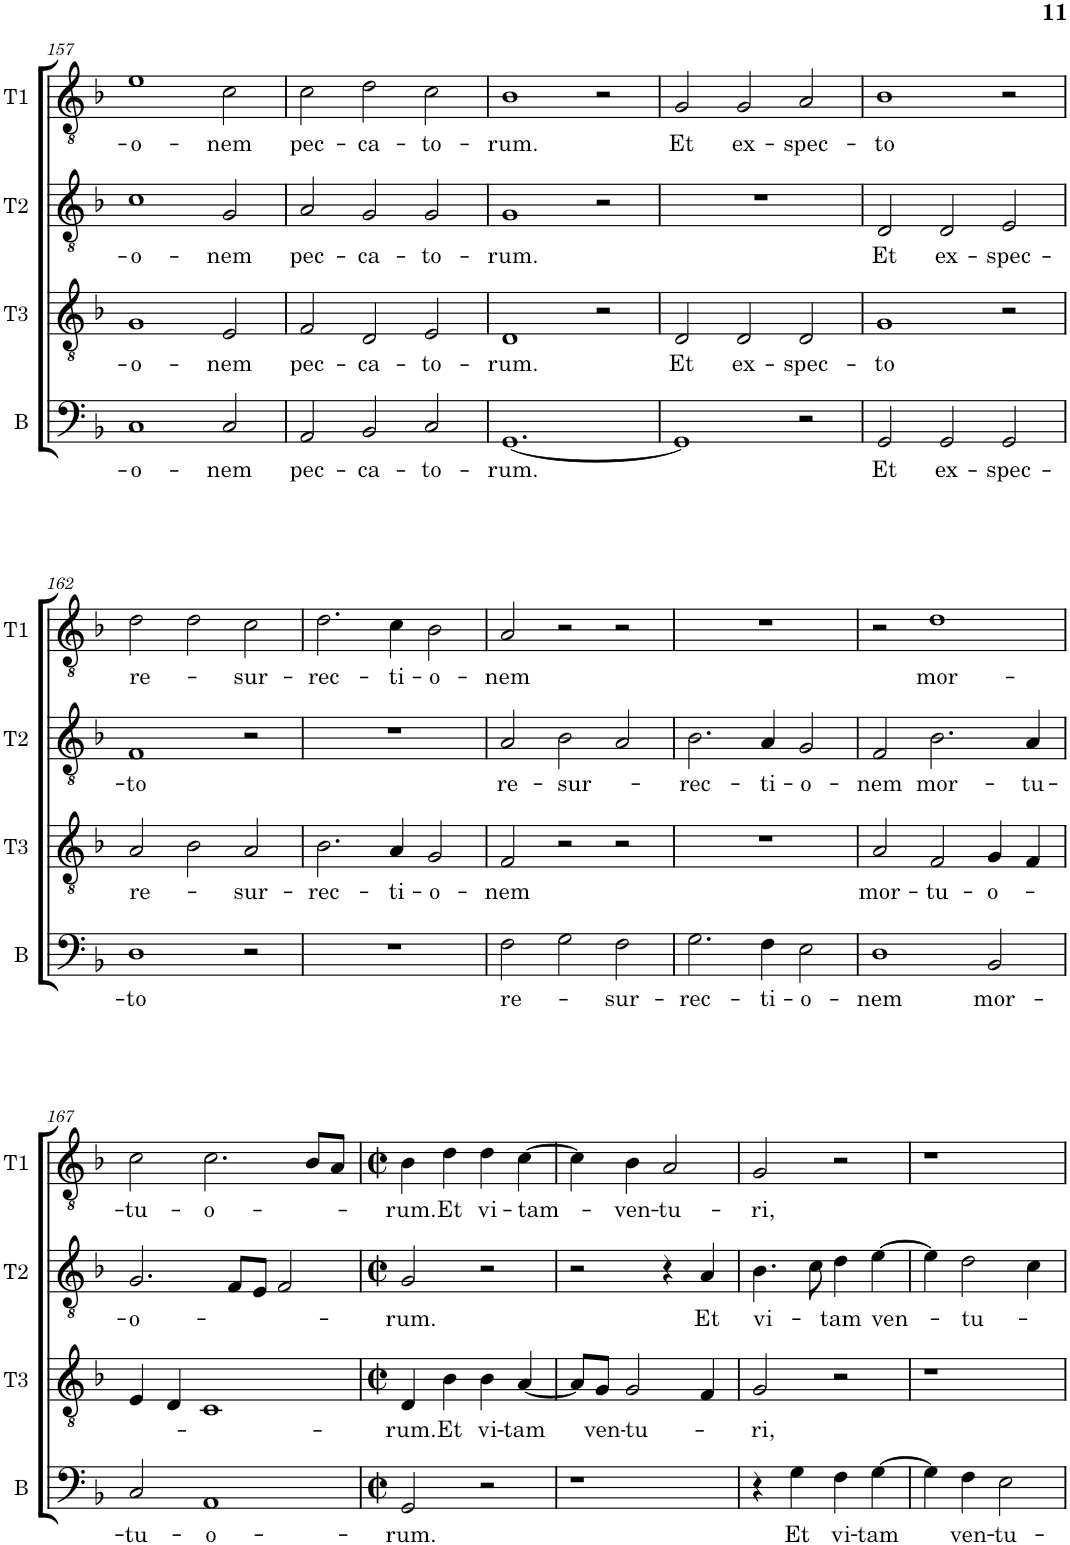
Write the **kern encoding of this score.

**kern	**text	**kern	**text	**kern	**text	**kern	**text
*part4	*part4	*part3	*part3	*part2	*part2	*part1	*part1
*staff4	*staff4	*staff3	*staff3	*staff2	*staff2	*staff1	*staff1
*I"B	*	*I"T3	*	*I"T2	*	*I"T1	*
*I'B	*	*I'T3	*	*I'T2	*	*I'T1	*
!!LO:PB:g=z
*clefF4	*	*clefGv2	*	*clefGv2	*	*clefGv2	*
*k[b-]	*	*k[b-]	*	*k[b-]	*	*k[b-]	*
*M3/2	*	*M3/2	*	*M3/2	*	*M3/2	*
=157	=157	=157	=157	=157	=157	=157	=157
!	!LO:LY:b	!	!LO:LY:b	!	!LO:LY:b	!	!LO:LY:b
1C	-o-	1G	-o-	1c	-o-	1e	-o-
!	!LO:LY:b	!	!LO:LY:b	!	!LO:LY:b	!	!LO:LY:b
2C/	-nem	2E/	-nem	2G/	-nem	2c\	-nem
=158	=158	=158	=158	=158	=158	=158	=158
!	!LO:LY:b	!	!LO:LY:b	!	!LO:LY:b	!	!LO:LY:b
2AA/	pec-	2F/	pec-	2A/	pec-	2c\	pec-
!	!LO:LY:b	!	!LO:LY:b	!	!LO:LY:b	!	!LO:LY:b
2BB-/	-ca-	2D/	-ca-	2G/	-ca-	2d\	-ca-
!	!LO:LY:b	!	!LO:LY:b	!	!LO:LY:b	!	!LO:LY:b
2C/	-to-	2E/	-to-	2G/	-to-	2c\	-to-
=159	=159	=159	=159	=159	=159	=159	=159
!	!LO:LY:b	!	!LO:LY:b	!	!LO:LY:b	!	!LO:LY:b
[1.GG	-rum.	1D	-rum.	1G	-rum.	1B-	-rum.
.	.	2r	.	2r	.	2r	.
=160	=160	=160	=160	=160	=160	=160	=160
!	!	!	!LO:LY:b	!	!	!	!LO:LY:b
1GG]	.	2D/	Et	1.r	.	2G/	Et
!	!	!	!LO:LY:b	!	!	!	!LO:LY:b
.	.	2D/	ex-	.	.	2G/	ex-
!	!	!	!LO:LY:b	!	!	!	!LO:LY:b
2r	.	2D/	-spec-	.	.	2A/	-spec-
=161	=161	=161	=161	=161	=161	=161	=161
!	!LO:LY:b	!	!LO:LY:b	!	!LO:LY:b	!	!LO:LY:b
2GG/	Et	1G	-to	2D/	Et	1B-	-to
!	!LO:LY:b	!	!	!	!LO:LY:b	!	!
2GG/	ex-	.	.	2D/	ex-	.	.
!	!LO:LY:b	!	!	!	!LO:LY:b	!	!
2GG/	-spec-	2r	.	2E/	-spec-	2r	.
!!LO:LB:g=z
=162	=162	=162	=162	=162	=162	=162	=162
!	!LO:LY:b	!	!LO:LY:b	!	!LO:LY:b	!	!LO:LY:b
1D	-to	2A/	re-	1F	-to	2d\	re-
.	.	2B-\	.	.	.	2d\	.
!	!	!	!LO:LY:b	!	!	!	!LO:LY:b
2r	.	2A/	-sur-	2r	.	2c\	-sur-
=163	=163	=163	=163	=163	=163	=163	=163
!	!	!	!LO:LY:b	!	!	!	!LO:LY:b
1.r	.	2.B-\	-rec-	1.r	.	2.d\	-rec-
!	!	!	!LO:LY:b	!	!	!	!LO:LY:b
.	.	4A/	-ti-	.	.	4c\	-ti-
!	!	!	!LO:LY:b	!	!	!	!LO:LY:b
.	.	2G/	-o-	.	.	2B-\	-o-
=164	=164	=164	=164	=164	=164	=164	=164
!	!LO:LY:b	!	!LO:LY:b	!	!LO:LY:b	!	!LO:LY:b
2F\	re-	2F/	-nem	2A/	re-	2A/	-nem
!	!	!	!	!	!LO:LY:b	!	!
2G\	.	2r	.	2B-\	-sur-	2r	.
!	!LO:LY:b	!	!	!	!	!	!
2F\	-sur-	2r	.	2A/	.	2r	.
=165	=165	=165	=165	=165	=165	=165	=165
!	!LO:LY:b	!	!	!	!LO:LY:b	!	!
2.G\	-rec-	1.r	.	2.B-\	-rec-	1.r	.
!	!LO:LY:b	!	!	!	!LO:LY:b	!	!
4F\	-ti-	.	.	4A/	-ti-	.	.
!	!LO:LY:b	!	!	!	!LO:LY:b	!	!
2E\	-o-	.	.	2G/	-o-	.	.
=166	=166	=166	=166	=166	=166	=166	=166
!	!LO:LY:b	!	!LO:LY:b	!	!LO:LY:b	!	!
1D	-nem	2A/	mor-	2F/	-nem	2r	.
!	!	!	!LO:LY:b	!	!LO:LY:b	!	!LO:LY:b
.	.	2F/	-tu-	2.B-\	mor-	1d	mor-
!	!LO:LY:b	!	!LO:LY:b	!	!	!	!
2BB-/	mor-	4G/	-o-	.	.	.	.
!	!	!	!	!	!LO:LY:b	!	!
.	.	4F/	.	4A/	-tu-	.	.
!!LO:LB:g=z
=167	=167	=167	=167	=167	=167	=167	=167
!	!LO:LY:b	!	!	!	!LO:LY:b	!	!LO:LY:b
2C/	-tu-	4E/	.	2.G/	-o-	2c\	-tu-
.	.	4D/	.	.	.	.	.
!	!LO:LY:b	!	!	!	!	!	!LO:LY:b
1AA	-o-	1C	.	.	.	2.c\	-o-
.	.	.	.	8F/L	.	.	.
.	.	.	.	8E/J	.	.	.
.	.	.	.	2F/	.	.	.
.	.	.	.	.	.	8B-/L	.
.	.	.	.	.	.	8A/J	.
=168	=168	=168	=168	=168	=168	=168	=168
*M2/2	*	*M2/2	*	*M2/2	*	*M2/2	*
*met(c|)	*	*met(c|)	*	*met(c|)	*	*met(c|)	*
!	!LO:LY:b	!	!LO:LY:b	!	!LO:LY:b	!	!LO:LY:b
2GG/	-rum.	4D/	-rum.	2G/	-rum.	4B-\	-rum.
!	!	!	!LO:LY:b	!	!	!	!LO:LY:b
.	.	4B-\	Et	.	.	4d\	Et
!	!	!	!LO:LY:b	!	!	!	!LO:LY:b
2r	.	4B-\	vi-	2r	.	4d\	vi-
!	!	!	!LO:LY:b	!	!	!	!LO:LY:b
.	.	[4A/	-tam	.	.	[4c\	-tam-
=169	=169	=169	=169	=169	=169	=169	=169
1r	.	8A/L]	.	2r	.	4c\]	.
!	!	!	!LO:LY:b	!	!	!	!
.	.	8G/J	ven-	.	.	.	.
!	!	!	!LO:LY:b	!	!	!	!LO:LY:b
.	.	2G/	-tu-	.	.	4B-\	-ven-
!	!	!	!	!	!	!	!LO:LY:b
.	.	.	.	4r	.	2A/	-tu-
!	!	!	!	!	!LO:LY:b	!	!
.	.	4F/	.	4A/	Et	.	.
=170	=170	=170	=170	=170	=170	=170	=170
!	!	!	!LO:LY:b	!	!LO:LY:b	!	!LO:LY:b
4r	.	2G/	-ri,	4.B-\	vi-	2G/	-ri,
!	!LO:LY:b	!	!	!	!	!	!
4G\	Et	.	.	.	.	.	.
.	.	.	.	8c\	.	.	.
!	!LO:LY:b	!	!	!	!LO:LY:b	!	!
4F\	vi-	2r	.	4d\	-tam	2r	.
!	!LO:LY:b	!	!	!	!LO:LY:b	!	!
[4G\	-tam	.	.	[4e\	ven-	.	.
=171	=171	=171	=171	=171	=171	=171	=171
4G\]	.	1r	.	4e\]	.	1r	.
!	!LO:LY:b	!	!	!	!LO:LY:b	!	!
4F\	ven-	.	.	2d\	-tu-	.	.
!	!LO:LY:b	!	!	!	!	!	!
2E\	-tu-	.	.	.	.	.	.
.	.	.	.	4c\	.	.	.
=	=	=	=	=	=	=	=
*-	*-	*-	*-	*-	*-	*-	*-
